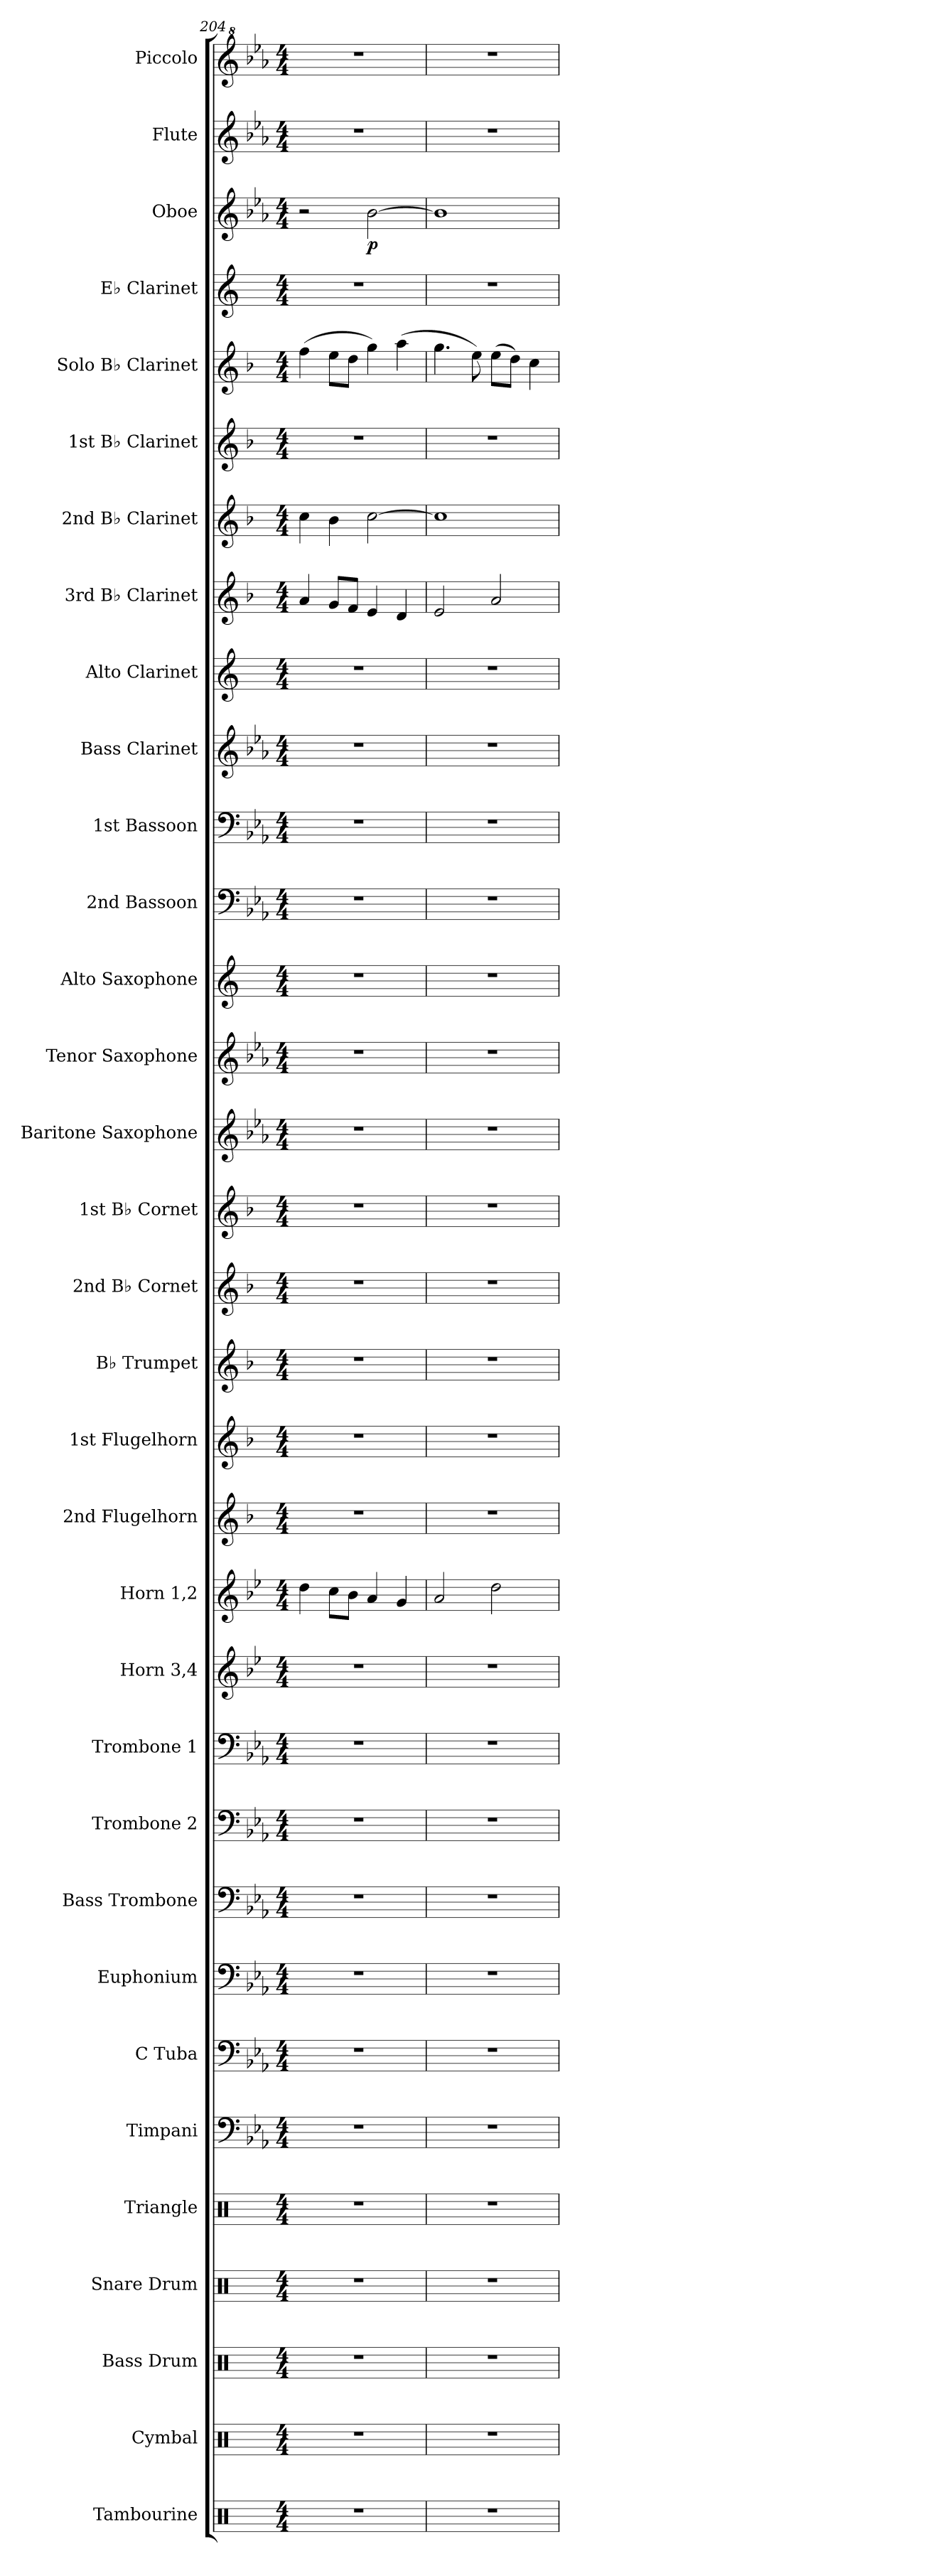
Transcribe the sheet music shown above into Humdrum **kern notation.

**kern	**kern	**kern	**kern	**kern	**kern	**kern	**kern	**kern	**kern	**kern	**kern	**kern	**kern	**kern	**kern	**kern	**kern	**kern	**kern	**kern	**kern	**kern	**kern	**kern	**kern	**kern	**kern	**kern	**kern	**kern	**dynam	**kern	**kern
*part33	*part32	*part31	*part30	*part29	*part28	*part27	*part26	*part25	*part24	*part23	*part22	*part21	*part20	*part19	*part18	*part17	*part16	*part15	*part14	*part13	*part12	*part11	*part10	*part9	*part8	*part7	*part6	*part5	*part4	*part3	*part3	*part2	*part1
*staff33	*staff32	*staff31	*staff30	*staff29	*staff28	*staff27	*staff26	*staff25	*staff24	*staff23	*staff22	*staff21	*staff20	*staff19	*staff18	*staff17	*staff16	*staff15	*staff14	*staff13	*staff12	*staff11	*staff10	*staff9	*staff8	*staff7	*staff6	*staff5	*staff4	*staff3	*staff3	*staff2	*staff1
*I"Tambourine	*I"Cymbal	*I"Bass Drum	*I"Snare Drum	*I"Triangle	*I"Timpani	*I"C Tuba	*I"Euphonium	*I"Bass Trombone	*I"Trombone 2	*I"Trombone 1	*I"Horn 3,4	*I"Horn 1,2	*I"2nd Flugelhorn	*I"1st Flugelhorn	*I"B♭ Trumpet	*I"2nd B♭ Cornet	*I"1st B♭ Cornet	*I"Baritone Saxophone	*I"Tenor Saxophone	*I"Alto Saxophone	*I"2nd Bassoon	*I"1st Bassoon	*I"Bass Clarinet	*I"Alto Clarinet	*I"3rd B♭ Clarinet	*I"2nd B♭ Clarinet	*I"1st B♭ Clarinet	*I"Solo B♭ Clarinet	*I"E♭ Clarinet	*I"Oboe	*	*I"Flute	*I"Piccolo
*I'Tamb.	*I'Cym.	*I'B. Dr.	*I'Sn. Dr.	*I'Trgl.	*I'Timp.	*I'C Tu.	*I'Eu.	*I'B. Trb.	*I'Trb. 2	*I'Trb. 1	*I'Hn. 3,4	*I'Hn. 1,2	*I'2nd Flghn.	*I'1st Flghn.	*I'B♭ Tpt.	*I'2nd B♭ Cnt.	*I'1st B♭ Cnt.	*I'Bar. Sax.	*I'T. Sax.	*I'A. Sax.	*I'2nd Bsn.	*I'1st Bsn.	*I'B. Cl.	*I'A. Cl.	*I'3rd B♭ Cl.	*I'2nd B♭ Cl.	*I'1st B♭ Cl.	*I'Solo B♭ Cl.	*I'E♭ Cl.	*I'Ob.	*	*I'Fl.	*I'Picc.
!!LO:PB:g=z
*clefX	*clefX	*clefX	*clefX	*clefX	*clefF4	*clefF4	*clefF4	*clefF4	*clefF4	*clefF4	*clefG2	*clefG2	*clefG2	*clefG2	*clefG2	*clefG2	*clefG2	*clefG2	*clefG2	*clefG2	*clefF4	*clefF4	*clefG2	*clefG2	*clefG2	*clefG2	*clefG2	*clefG2	*clefG2	*clefG2	*	*clefG2	*clefG^2
*	*	*	*	*	*	*	*	*	*	*	*ITrd4c7	*ITrd4c7	*ITrd1c2	*ITrd1c2	*ITrd1c2	*ITrd1c2	*ITrd1c2	*ITrd12c21	*ITrd8c14	*ITrd5c9	*	*	*ITrd8c14	*ITrd5c9	*ITrd1c2	*ITrd1c2	*ITrd1c2	*ITrd1c2	*ITrd-2c-3	*	*	*	*ITrd-7c-12
*k[]	*k[]	*k[]	*k[]	*k[]	*k[b-e-a-]	*k[b-e-a-]	*k[b-e-a-]	*k[b-e-a-]	*k[b-e-a-]	*k[b-e-a-]	*k[b-e-a-]	*k[b-e-a-]	*k[b-e-a-]	*k[b-e-a-]	*k[b-e-a-]	*k[b-e-a-]	*k[b-e-a-]	*k[b-e-a-]	*k[b-e-a-]	*k[b-e-a-]	*k[b-e-a-]	*k[b-e-a-]	*k[b-e-a-]	*k[b-e-a-]	*k[b-e-a-]	*k[b-e-a-]	*k[b-e-a-]	*k[b-e-a-]	*k[b-e-a-]	*k[b-e-a-]	*	*k[b-e-a-]	*k[b-e-a-]
*C:	*C:	*C:	*C:	*C:	*E-:	*E-:	*E-:	*E-:	*E-:	*E-:	*E-:	*E-:	*E-:	*E-:	*E-:	*E-:	*E-:	*E-:	*E-:	*E-:	*E-:	*E-:	*E-:	*E-:	*E-:	*E-:	*E-:	*E-:	*E-:	*E-:	*	*E-:	*E-:
*M4/4	*M4/4	*M4/4	*M4/4	*M4/4	*M4/4	*M4/4	*M4/4	*M4/4	*M4/4	*M4/4	*M4/4	*M4/4	*M4/4	*M4/4	*M4/4	*M4/4	*M4/4	*M4/4	*M4/4	*M4/4	*M4/4	*M4/4	*M4/4	*M4/4	*M4/4	*M4/4	*M4/4	*M4/4	*M4/4	*M4/4	*	*M4/4	*M4/4
=204	=204	=204	=204	=204	=204	=204	=204	=204	=204	=204	=204	=204	=204	=204	=204	=204	=204	=204	=204	=204	=204	=204	=204	=204	=204	=204	=204	=204	=204	=204	=204	=204	=204
1r	1r	1r	1r	1r	1r	1r	1r	1r	1r	1r	1r	4g\	1r	1r	1r	1r	1r	1r	1r	1r	1r	1r	1r	1r	4g/	4b-\	1r	(4ee-\	1r	2r	.	1r	1r
.	.	.	.	.	.	.	.	.	.	.	.	8f\L	.	.	.	.	.	.	.	.	.	.	.	.	8f/L	4a-\	.	8dd\L	.	.	.	.	.
.	.	.	.	.	.	.	.	.	.	.	.	8e-\J	.	.	.	.	.	.	.	.	.	.	.	.	8e-/J	.	.	8cc\J	.	.	.	.	.
!	!	!	!	!	!	!	!	!	!	!	!	!	!	!	!	!	!	!	!	!	!	!	!	!	!	!	!	!	!	!	!LO:DY:b	!	!
.	.	.	.	.	.	.	.	.	.	.	.	4d/	.	.	.	.	.	.	.	.	.	.	.	.	4d/	[2b-\	.	4ff\)	.	[2b-\	p	.	.
.	.	.	.	.	.	.	.	.	.	.	.	4c/	.	.	.	.	.	.	.	.	.	.	.	.	4c/	.	.	(4gg\	.	.	.	.	.
=205	=205	=205	=205	=205	=205	=205	=205	=205	=205	=205	=205	=205	=205	=205	=205	=205	=205	=205	=205	=205	=205	=205	=205	=205	=205	=205	=205	=205	=205	=205	=205	=205	=205
1r	1r	1r	1r	1r	1r	1r	1r	1r	1r	1r	1r	2d/	1r	1r	1r	1r	1r	1r	1r	1r	1r	1r	1r	1r	2d/	1b-]	1r	4.ff\	1r	1b-]	.	1r	1r
.	.	.	.	.	.	.	.	.	.	.	.	.	.	.	.	.	.	.	.	.	.	.	.	.	.	.	.	8dd\)	.	.	.	.	.
.	.	.	.	.	.	.	.	.	.	.	.	2g\	.	.	.	.	.	.	.	.	.	.	.	.	2g/	.	.	(8dd\L	.	.	.	.	.
.	.	.	.	.	.	.	.	.	.	.	.	.	.	.	.	.	.	.	.	.	.	.	.	.	.	.	.	8cc\J)	.	.	.	.	.
.	.	.	.	.	.	.	.	.	.	.	.	.	.	.	.	.	.	.	.	.	.	.	.	.	.	.	.	4b-\	.	.	.	.	.
=	=	=	=	=	=	=	=	=	=	=	=	=	=	=	=	=	=	=	=	=	=	=	=	=	=	=	=	=	=	=	=	=	=
*-	*-	*-	*-	*-	*-	*-	*-	*-	*-	*-	*-	*-	*-	*-	*-	*-	*-	*-	*-	*-	*-	*-	*-	*-	*-	*-	*-	*-	*-	*-	*-	*-	*-
